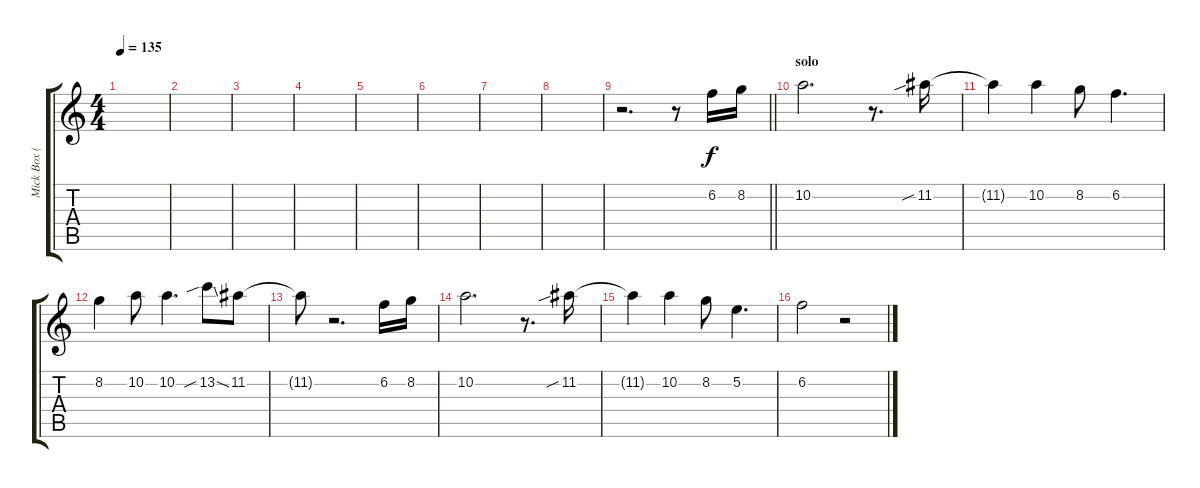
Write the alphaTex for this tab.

\track ("Mick Box (harmony guitar)" "Mick Box (") {instrument overdrivenguitar}
\staff {score tabs}
\tuning (E4 B3 G3 D3 A2 E2) {hide}
\ts (4 4)
\tempo 135
\clef g2
\ks c
|
|
|
|
|
|
|
|
\barLineRight lightlight
r.2{d} r.8 6.2.16 8.2.16 |
\section ("" "solo ")
10.2.2{d} r.8{d} 11.2{sib}.16 |
11.2{t}.4 10.2.4 8.2.8 6.2.4{d} |
8.2.4 10.2.8 10.2.4{d} 13.2{sib ss}.8 11.2.8 |
11.2{t}.8 r.2{d} 6.2.16 8.2.16 |
10.2.2{d} r.8{d} 11.2{sib}.16 |
11.2{t}.4 10.2.4 8.2.8 5.2.4{d} |
6.2.2 r.2
